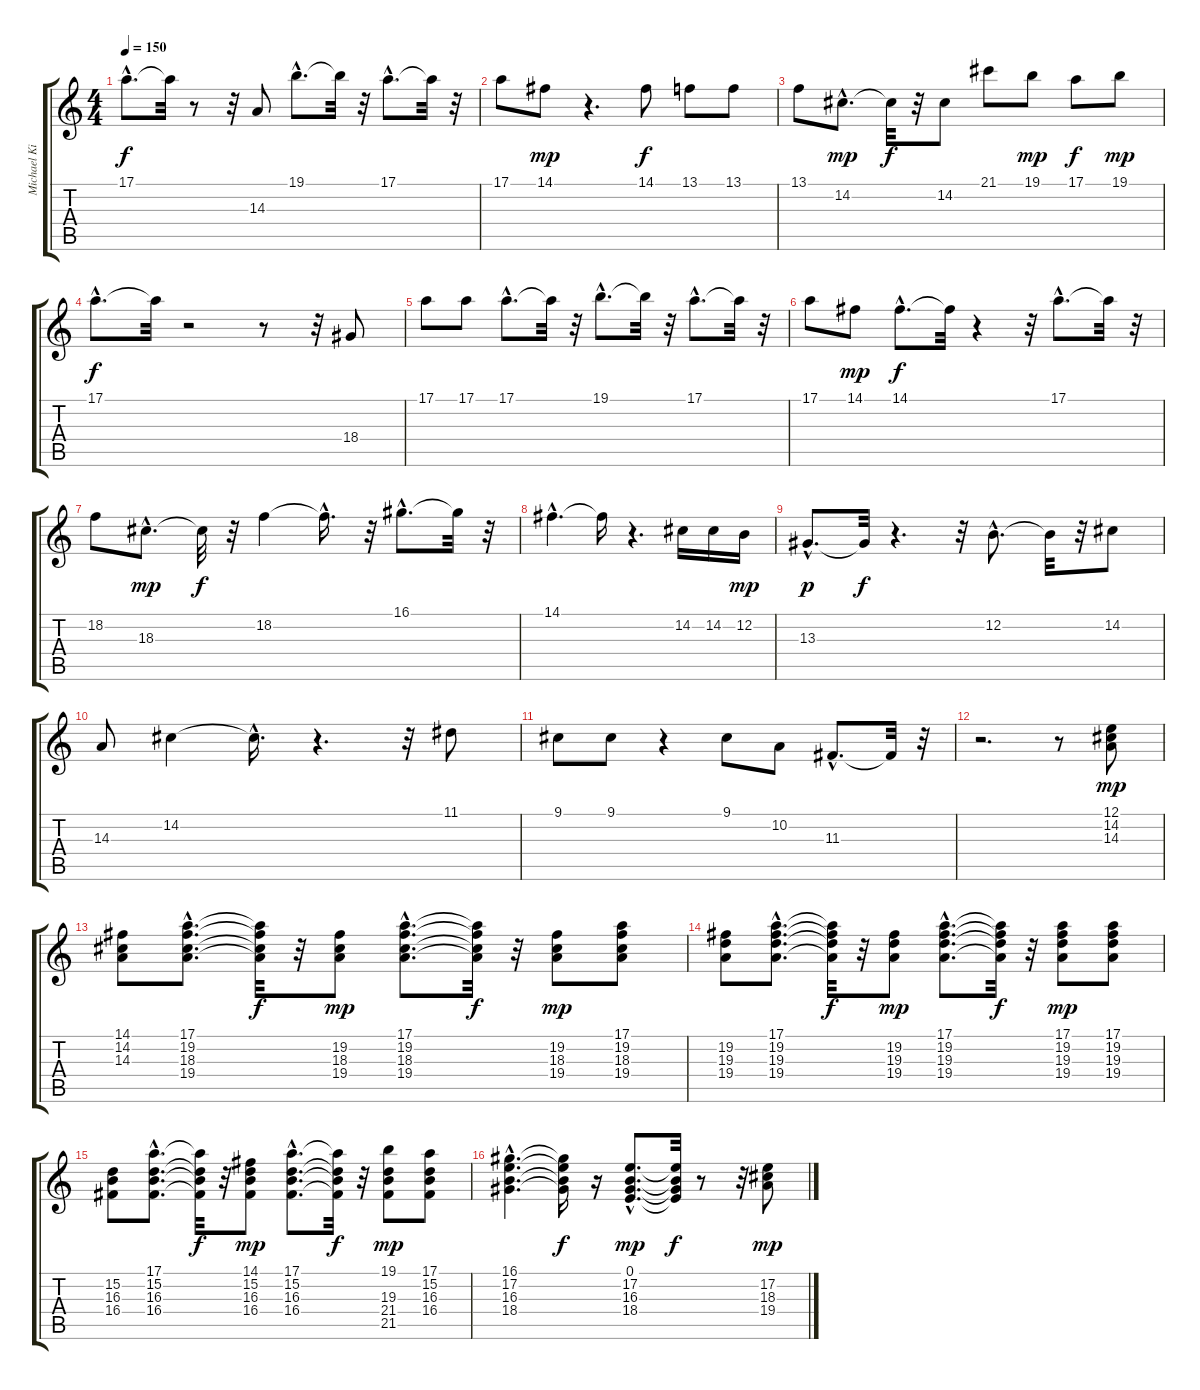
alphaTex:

\track ("Michael Kiske" "Michael Ki") {instrument fx5brightness}
\staff {score tabs}
\tuning (E4 B3 G3 D3 A2 E2) {hide}
\ts (4 4)
\tempo 150
\clef g2
\ks c
17.1{hac}.8{d dy f} 17.1{t}.32 r.8 r.32 14.3.8 19.1{hac}.8{d} 19.1{t}.32 r.32 17.1{hac}.8{d} 17.1{t}.32 r.32 |
17.1.8 14.1.8{dy mp} r.4{d} 14.1.8{dy f} 13.1.8 13.1.8 |
13.1.8 14.2{hac}.8{d dy mp} 14.2{t}.32{dy f} r.32 14.2.8 21.1.8 19.1.8{dy mp} 17.1.8{dy f} 19.1.8{dy mp} |
17.1{hac}.8{d dy f} 17.1{t}.32 r.2 r.8 r.32 18.4.8 |
17.1.8 17.1.8 17.1{hac}.8{d} 17.1{t}.32 r.32 19.1{hac}.8{d} 19.1{t}.32 r.32 17.1{hac}.8{d} 17.1{t}.32 r.32 |
17.1.8 14.1.8{dy mp} 14.1{hac}.8{d dy f} 14.1{t}.32 r.4 r.32 17.1{hac}.8{d} 17.1{t}.32 r.32 |
18.2.8 18.3{hac}.8{d dy mp} 18.3{t}.32{dy f} r.32 18.2.4 18.2{hac t}.16{d} r.32 16.1{hac}.8{d} 16.1{t}.32 r.32 |
14.1{hac}.4{d} 14.1{t}.16 r.4{d} 14.2.16 14.2.16 12.2.16{dy mp} |
13.3{hac}.8{d dy p} 13.3{t}.32{dy f} r.4{d} r.32 12.2{hac}.8{d} 12.2{t}.32 r.32 14.2.8 |
14.3.8 14.2.4 14.2{hac t}.16{d} r.4{d} r.32 11.1.8 |
9.1.8 9.1.8 r.4 9.1.8 10.2.8 11.3{hac}.8{d} 11.3{t}.32 r.32 |
r.2{d} r.8 (12.1 14.2 14.3).8{dy mp} |
(14.1 14.2 14.3).8 (17.1{hac} 19.2{hac} 18.3{hac} 19.4{hac}).8{d} (17.1{t} 19.2{t} 18.3{t} 19.4{t}).32{dy f} r.32 (19.2 18.3 19.4).8{dy mp} (17.1{hac} 19.2{hac} 18.3{hac} 19.4{hac}).8{d} (17.1{t} 19.2{t} 18.3{t} 19.4{t}).32{dy f} r.32 (19.2 18.3 19.4).8{dy mp} (17.1 19.2 18.3 19.4).8 |
(19.2 19.3 19.4).8 (17.1{hac} 19.2{hac} 19.3{hac} 19.4{hac}).8{d} (17.1{t} 19.2{t} 19.3{t} 19.4{t}).32{dy f} r.32 (19.2 19.3 19.4).8{dy mp} (17.1{hac} 19.2{hac} 19.3{hac} 19.4{hac}).8{d} (17.1{t} 19.2{t} 19.3{t} 19.4{t}).32{dy f} r.32 (17.1 19.2 19.3 19.4).8{dy mp} (17.1 19.2 19.3 19.4).8 |
(15.2 16.3 16.4).8 (17.1{hac} 15.2{hac} 16.3{hac} 16.4{hac}).8{d} (17.1{t} 15.2{t} 16.3{t} 16.4{t}).32{dy f} r.32 (14.1 15.2 16.3 16.4).8{dy mp} (17.1{hac} 15.2{hac} 16.3{hac} 16.4{hac}).8{d} (17.1{t} 15.2{t} 16.3{t} 16.4{t}).32{dy f} r.32 (19.1 19.3 21.4 21.5).8{dy mp} (17.1 15.2 16.3 16.4).8 |
(16.1{hac} 17.2{hac} 16.3{hac} 18.4{hac}).4{d} (16.1{t} 17.2{t} 16.3{t} 18.4{t}).16{dy f} r.16 (0.1{hac} 17.2{hac} 16.3{hac} 18.4{hac}).8{d dy mp} (0.1{t} 17.2{t} 16.3{t} 18.4{t}).32{dy f} r.8 r.32 (17.2 18.3 19.4).8{dy mp}
